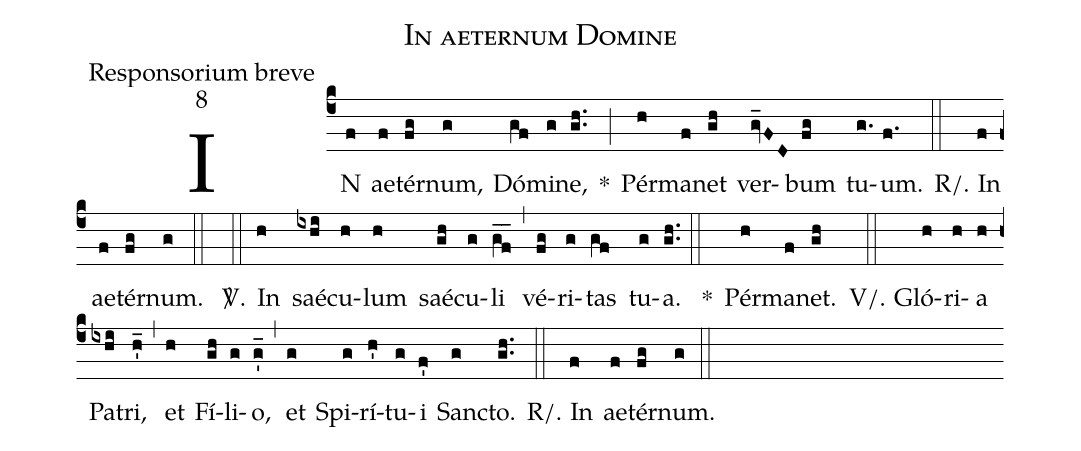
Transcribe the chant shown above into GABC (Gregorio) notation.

name:In aeternum Domine;
office-part:Responsorium breve;
mode:8;
%%
(c4) IN(f) ae(f)tér(fg)num,(g) Dó(gf)mi(g)ne,(gh..) *(;) Pér(h)ma(f)net(gh) ver(gv_FD)bum(fg) tu(g.)um.(f.) (::)
R/. In(f) ae(f)tér(fg)num.(g) (::)
<sp>V/</sp>.(::) In(h) saé(ixhi)cu(h)lum(h) saé(gh)cu(g)li(gf__) (,) vé(fg)ri(g)tas(gf) tu(g)a.(gh..) (::)
*() Pér(h)ma(f)net.(gh) (::)
V/. Gló(h)ri(h)a(h) Pa(ixhi)tri,(h'_) (,) et(h) Fí(gh)li(g)o,(g'_) (,) et(g) Spi(g)rí(h')tu(g)i(f') San(g)cto.(gh..) (::)
R/. In(f) ae(f)tér(fg)num.(g) (::)
